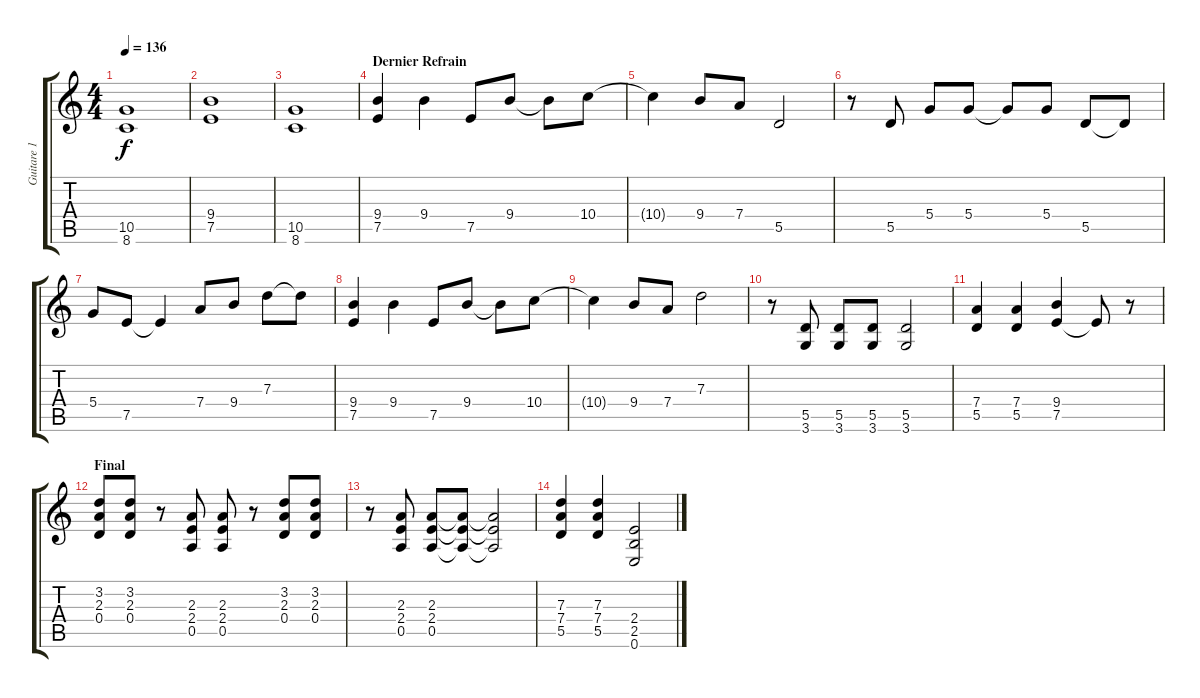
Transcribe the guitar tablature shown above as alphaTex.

\track ("Guitare 1" "Guitare 1") {instrument distortionguitar}
\staff {score tabs}
\tuning (E4 B3 G3 D3 A2 E2) {hide}
\ts (4 4)
\tempo 136
\clef g2
\ks c
(10.5 8.6).1{dy f} |
(9.4 7.5).1 |
(10.5 8.6).1 |
\section ("" "Dernier Refrain")
(9.4 7.5).4 9.4.4 7.5.8 9.4.8 9.4{t}.8 10.4.8 |
10.4{t}.4 9.4.8 7.4.8 5.5.2 |
r.8 5.5.8 5.4.8 5.4.8 5.4{t}.8 5.4.8 5.5.8 5.5{t}.8 |
5.4.8 7.5.8 7.5{t}.4 7.4.8 9.4.8 7.3.8 7.3{t}.8 |
(9.4 7.5).4 9.4.4 7.5.8 9.4.8 9.4{t}.8 10.4.8 |
10.4{t}.4 9.4.8 7.4.8 7.3.2 |
r.8 (5.5 3.6).8 (5.5 3.6).8 (5.5 3.6).8 (5.5 3.6).2 |
(7.4 5.5).4 (7.4 5.5).4 (9.4 7.5).4 7.5{t}.8 r.8 |
\section ("" "Final")
(3.2 2.3 0.4).8 (3.2 2.3 0.4).8 r.8 (2.3 2.4 0.5).8 (2.3 2.4 0.5).8 r.8 (3.2 2.3 0.4).8 (3.2 2.3 0.4).8 |
r.8 (2.3 2.4 0.5).8 (2.3 2.4 0.5).8 (2.3{t} 2.4{t} 0.5{t}).8 (2.3{t} 2.4{t} 0.5{t}).2 |
(7.3 7.4 5.5).4 (7.3 7.4 5.5).4 (2.4 2.5 0.6).2
